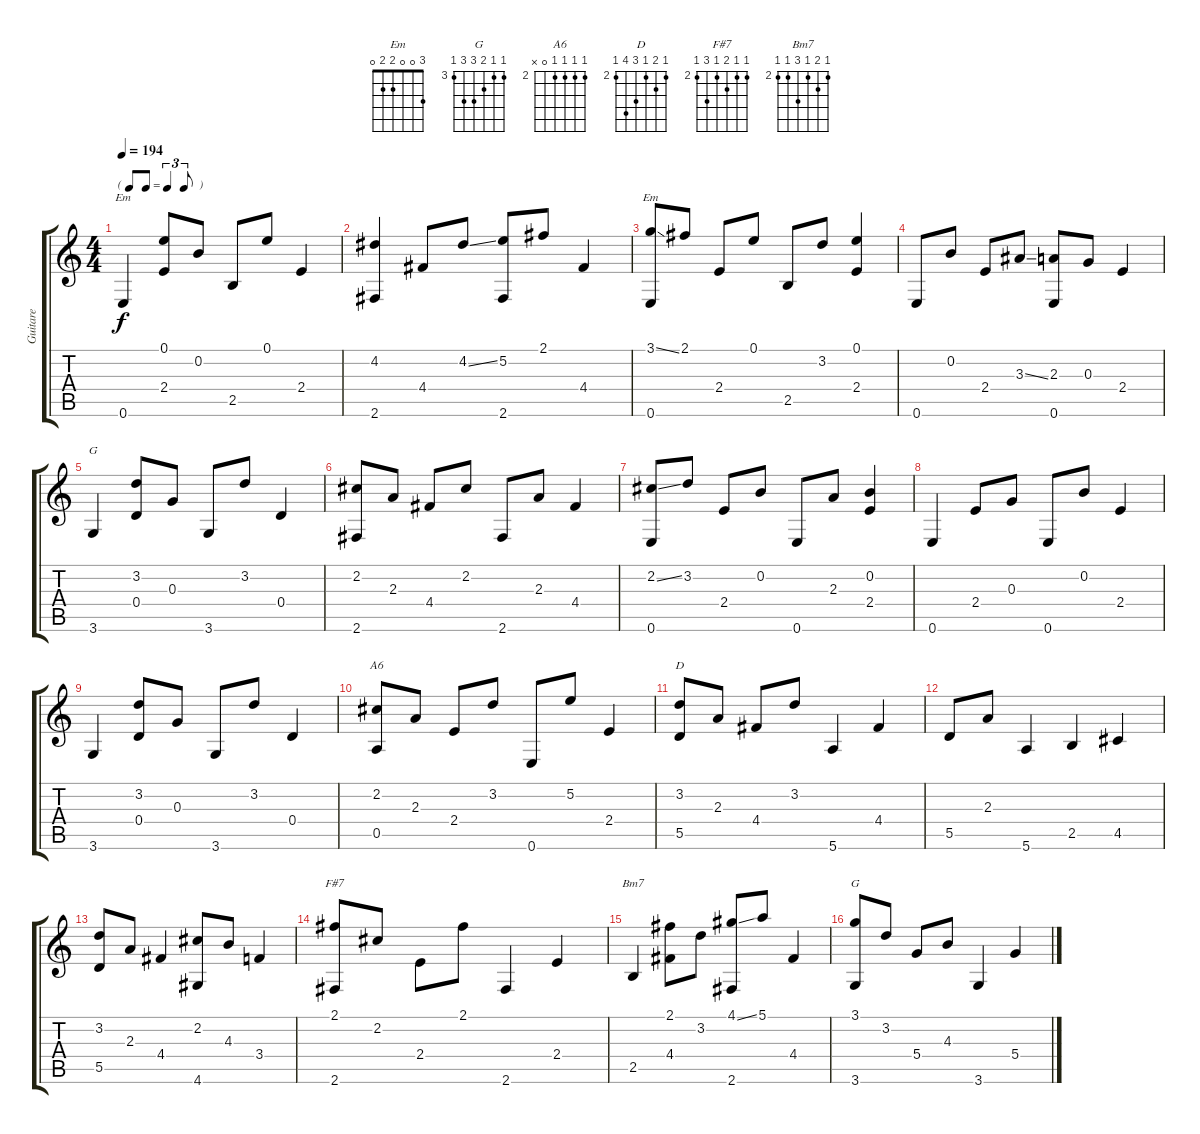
\track ("Guitare" "Guitare") {instrument acousticguitarsteel}
\staff {score tabs}
\tuning (E4 B3 G3 D3 A2 E2) {hide}
\chord ("Em" 0 0 0 2 2 0)
\chord ("Em" 3 0 0 2 2 0)
\chord ("G" x 3 0 x 2 3)
\chord ("A6" 2 2 2 2 0 x) {firstfret 2}
\chord ("D" 2 3 2 4 5 2) {firstfret 2}
\chord ("F#7" 2 2 3 2 4 2) {firstfret 2}
\chord ("Bm7" 2 3 2 4 2 2) {firstfret 2}
\chord ("G" 3 3 4 5 5 3) {firstfret 3}
\ts (4 4)
\tf triplet8th
\tempo 194
\clef g2
\ks c
0.6.4{ch "Em" dy f} (0.1 2.4).8 0.2.8 2.5.8 0.1.8 2.4.4 |
(4.2 2.6).4 4.4.8 4.2{ss}.8 (5.2 2.6).8 2.1.8 4.4.4 |
(3.1{ss} 0.6).8{ch "Em"} 2.1.8 2.4.8 0.1.8 2.5.8 3.2.8 (0.1 2.4).4 |
0.6.8 0.2.8 2.4.8 3.3{ss}.8 (2.3 0.6).8 0.3.8 2.4.4 |
3.6.4{ch "G"} (3.2 0.4).8 0.3.8 3.6.8 3.2.8 0.4.4 |
(2.2 2.6).8 2.3.8 4.4.8 2.2.8 2.6.8 2.3.8 4.4.4 |
(2.2{ss} 0.6).8 3.2.8 2.4.8 0.2.8 0.6.8 2.3.8 (0.2 2.4).4 |
0.6.4 2.4.8 0.3.8 0.6.8 0.2.8 2.4.4 |
3.6.4 (3.2 0.4).8 0.3.8 3.6.8 3.2.8 0.4.4 |
(2.2 0.5).8{ch "A6"} 2.3.8 2.4.8 3.2.8 0.6.8 5.2.8 2.4.4 |
(3.2 5.5).8{ch "D"} 2.3.8 4.4.8 3.2.8 5.6.4 4.4.4 |
5.5.8 2.3.8 5.6.4 2.5.4 4.5.4 |
(3.2 5.5).8 2.3.8 4.4.4 (2.2 4.6).8 4.3.8 3.4.4 |
(2.1 2.6).8{ch "F#7"} 2.2.8 2.4.8 2.1.8 2.6.4 2.4.4 |
2.5.4{ch "Bm7"} (2.1 4.4).8 3.2.8 (4.1{ss} 2.6).8 5.1.8 4.4.4 |
(3.1 3.6).8{ch "G"} 3.2.8 5.4.8 4.3.8 3.6.4 5.4.4
